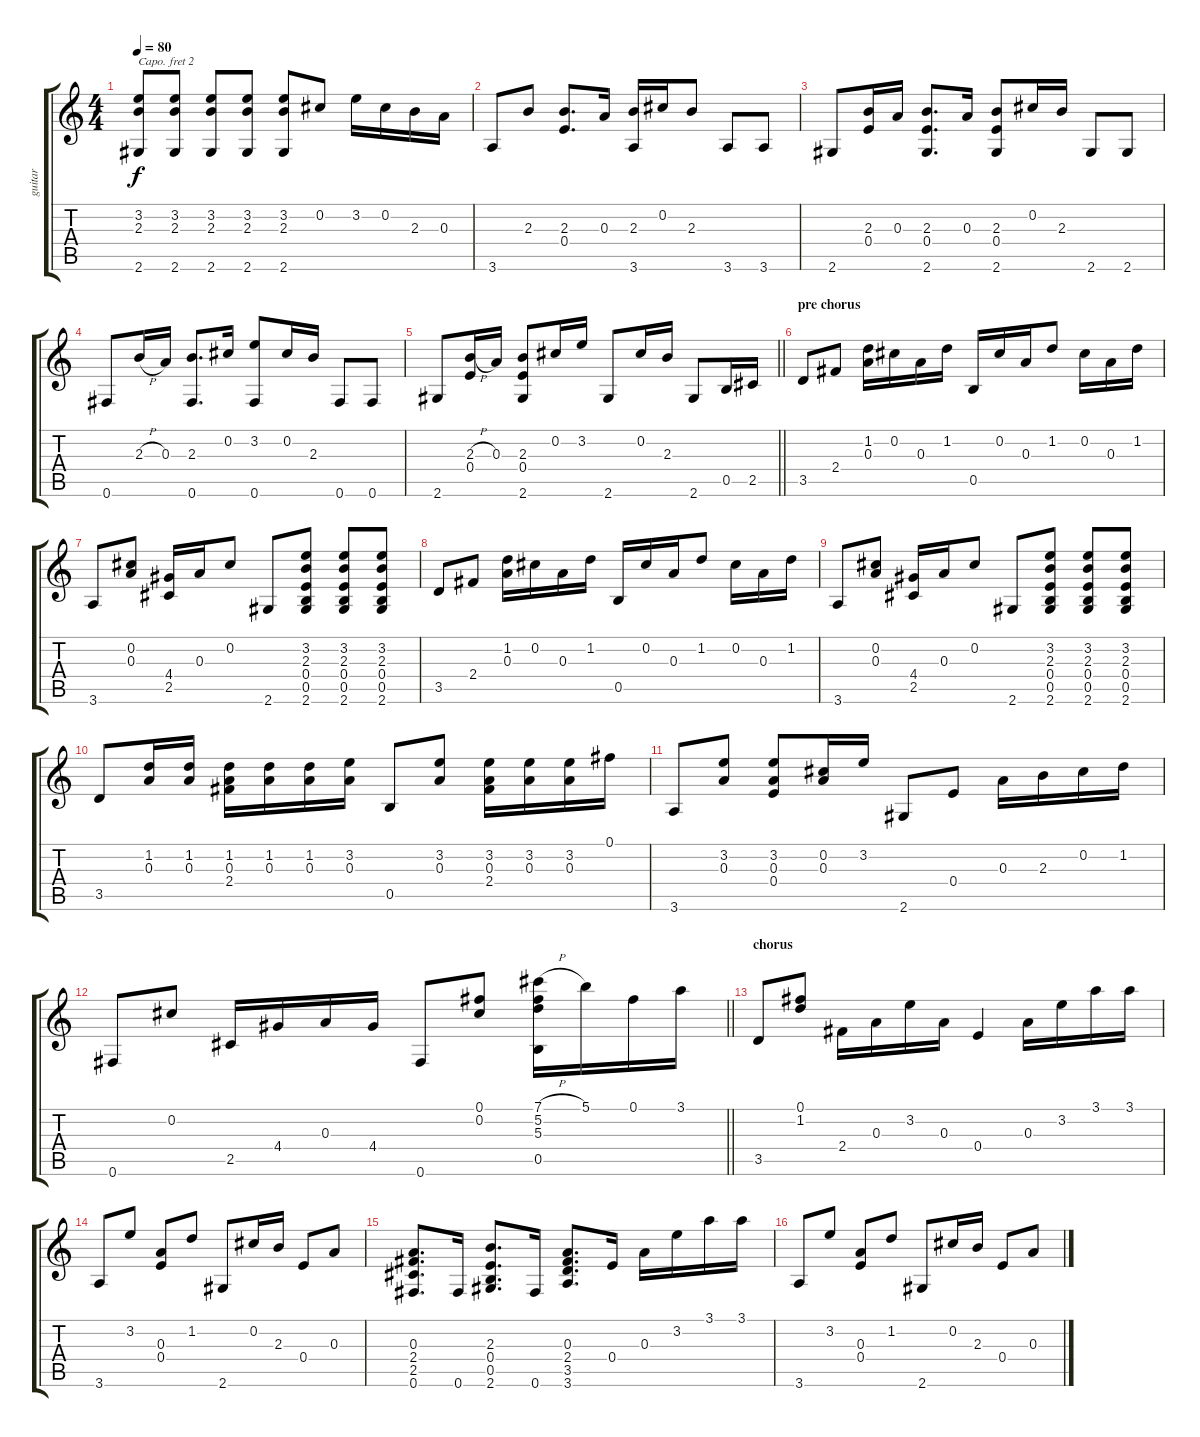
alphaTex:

\track ("guitar" "guitar") {instrument acousticguitarsteel}
\staff {score tabs}
\capo 2
\tuning (E4 B3 G3 D3 A2 E2) {hide}
\ts (4 4)
\tempo 80
\clef g2
\ks c
(3.2 2.3 2.6).8{dy f} (3.2 2.3 2.6).8 (3.2 2.3 2.6).8 (3.2 2.3 2.6).8 (3.2 2.3 2.6).8 0.2.8 3.2.16 0.2.16 2.3.16 0.3.16 |
3.6.8 2.3.8 (2.3 0.4).8{d} 0.3.16 (2.3 3.6).16 0.2.16 2.3.8 3.6.8 3.6.8 |
2.6.8 (2.3 0.4).16 0.3.16 (2.3 0.4 2.6).8{d} 0.3.16 (2.3 0.4 2.6).8 0.2.16 2.3.16 2.6.8 2.6.8 |
0.6.8 2.3{h}.16 0.3.16 (2.3 0.6).8{d} 0.2.16 (3.2 0.6).8 0.2.16 2.3.16 0.6.8 0.6.8 |
\barLineRight lightlight
2.6.8 (2.3{h} 0.4).16 0.3.16 (2.3 0.4 2.6).8 0.2.16 3.2.16 2.6.8 0.2.16 2.3.16 2.6.8 0.5.16 2.5.16 |
\section ("" "pre chorus")
3.5.8 2.4.8 (1.2 0.3).16 0.2.16 0.3.16 1.2.16 0.5.16 0.2.16 0.3.16 1.2.8 0.2.16 0.3.16 1.2.16 |
3.6.8 (0.2 0.3).8 (4.4 2.5).16 0.3.16 0.2.8 2.6.8 (3.2 2.3 0.4 0.5 2.6).8 (3.2 2.3 0.4 0.5 2.6).8 (3.2 2.3 0.4 0.5 2.6).8 |
3.5.8 2.4.8 (1.2 0.3).16 0.2.16 0.3.16 1.2.16 0.5.16 0.2.16 0.3.16 1.2.8 0.2.16 0.3.16 1.2.16 |
3.6.8 (0.2 0.3).8 (4.4 2.5).16 0.3.16 0.2.8 2.6.8 (3.2 2.3 0.4 0.5 2.6).8 (3.2 2.3 0.4 0.5 2.6).8 (3.2 2.3 0.4 0.5 2.6).8 |
3.5.8 (1.2 0.3).16 (1.2 0.3).16 (1.2 0.3 2.4).16 (1.2 0.3).16 (1.2 0.3).16 (3.2 0.3).16 0.5.8 (3.2 0.3).8 (3.2 0.3 2.4).16 (3.2 0.3).16 (3.2 0.3).16 0.1.16 |
3.6.8 (3.2 0.3).8 (3.2 0.3 0.4).8 (0.2 0.3).16 3.2.16 2.6.8 0.4.8 0.3.16 2.3.16 0.2.16 1.2.16 |
\barLineRight lightlight
0.6.8 0.2.8 2.5.16 4.4.16 0.3.16 4.4.16 0.6.8 (0.1 0.2).8 (7.1{h} 5.2 5.3 0.5).16 5.1.16 0.1.16 3.1.16 |
\section ("" "chorus")
3.5.8 (0.1 1.2).8 2.4.16 0.3.16 3.2.16 0.3.16 0.4.4 0.3.16 3.2.16 3.1.16 3.1.16 |
3.6.8 3.2.8 (0.3 0.4).8 1.2.8 2.6.8 0.2.16 2.3.16 0.4.8 0.3.8 |
(0.3 2.4 2.5 0.6).8{d} 0.6.16 (2.3 0.4 0.5 2.6).8{d} 0.6.16 (0.3 2.4 3.5 3.6).8{d} 0.4.16 0.3.16 3.2.16 3.1.16 3.1.16 |
3.6.8 3.2.8 (0.3 0.4).8 1.2.8 2.6.8 0.2.16 2.3.16 0.4.8 0.3.8
